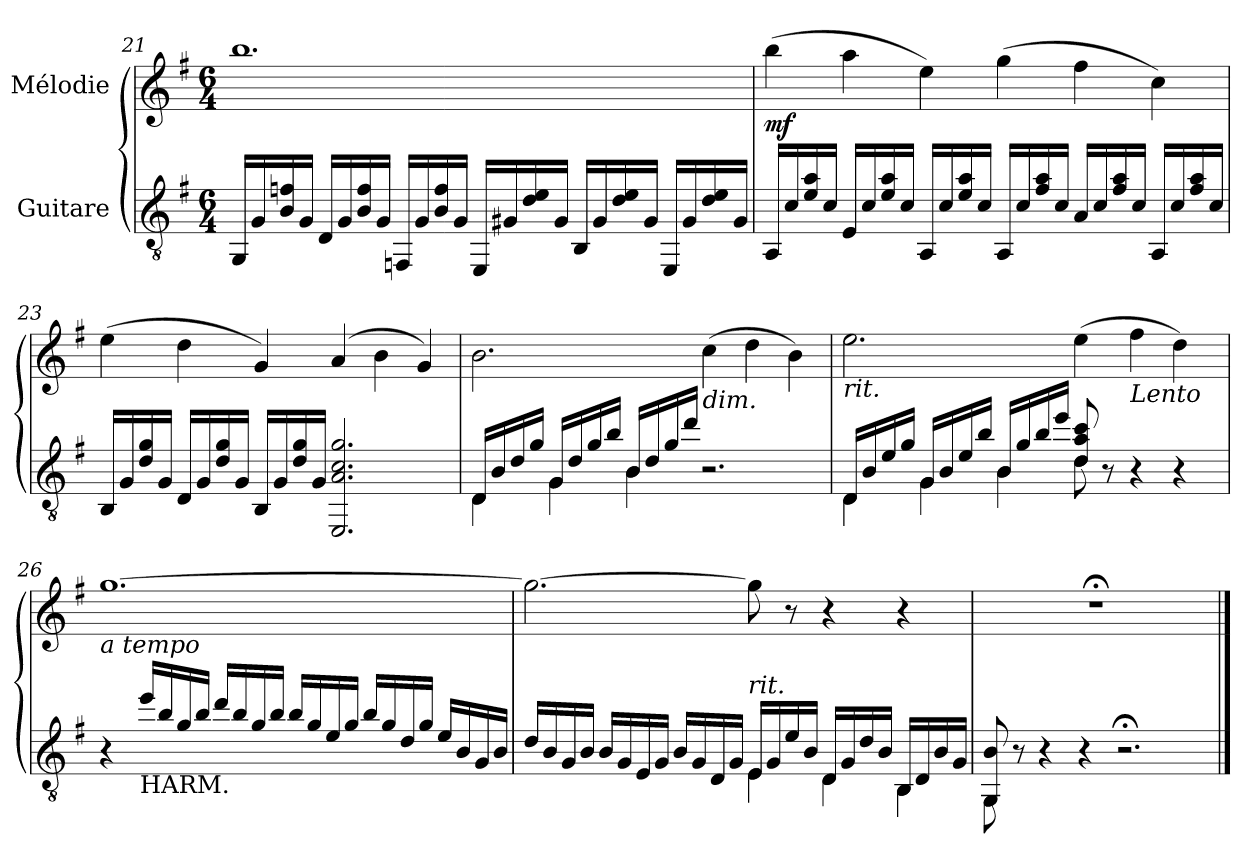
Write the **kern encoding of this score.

**kern	**kern	**dynam
*part2	*part1	*part1
*staff2	*staff1	*staff1
*I"Guitare	*I"Mélodie	*
*clefGv2	*clefG2	*
*k[f#]	*k[f#]	*
*G:	*G:	*
*M6/4	*M6/4	*
=21	=21	=21
16GG/LL	1.bb	.
16G/	.	.
16B/ 16fn/	.	.
16G/JJ	.	.
16D/LL	.	.
16G/	.	.
16B/ 16f/	.	.
16G/JJ	.	.
16FFn/LL	.	.
16G/	.	.
16B/ 16f/	.	.
16G/JJ	.	.
16EE/LL	.	.
16G#X/	.	.
16d/ 16e/	.	.
16G#/JJ	.	.
16BB/LL	.	.
16G#/	.	.
16d/ 16e/	.	.
16G#/JJ	.	.
16EE/LL	.	.
16G#/	.	.
16d/ 16e/	.	.
16G#/JJ	.	.
!!LO:LB:g=z
=22	=22	=22
!	!	!LO:DY:b
16AA/LL	(>4bb	mf
16c/	.	.
16e/ 16a/	.	.
16c/JJ	.	.
16E/LL	4aa	.
16c/	.	.
16e/ 16a/	.	.
16c/JJ	.	.
16AA/LL	4ee)	.
16c/	.	.
16e/ 16a/	.	.
16c/JJ	.	.
16AA/LL	(>4gg	.
16c/	.	.
16f#/ 16a/	.	.
16c/JJ	.	.
16A/LL	4ff#	.
16c/	.	.
16f#/ 16a/	.	.
16c/JJ	.	.
16AA/LL	4cc)	.
16c/	.	.
16f#/ 16a/	.	.
16c/JJ	.	.
=23	=23	=23
16BB/LL	(>4ee	.
16G/	.	.
16d/ 16g/	.	.
16G/JJ	.	.
16D/LL	4dd	.
16G/	.	.
16d/ 16g/	.	.
16G/JJ	.	.
16BB/LL	4g)	.
16G/	.	.
16d/ 16g/	.	.
16G/JJ	.	.
2.EE/ 2.A/ 2.c/ 2.g/	(>4a	.
.	4b	.
.	4g)	.
=24	=24	=24
*^	*	*
16D/LL	4D\	2.b	.
16B/	.	.	.
16d/	.	.	.
16g/JJ	.	.	.
16G/LL	4G\	.	.
16d/	.	.	.
16g/	.	.	.
16b/JJ	.	.	.
16B/LL	4B\	.	.
16d/	.	.	.
16g/	.	.	.
16dd/JJ	.	.	.
!	!	!LO:TX:b:i:t=dim.	!
2.r	2.ryy	(>4cc	.
.	.	4dd	.
.	.	4b)	.
!!LO:LB:g=z
=25	=25	=25	=25
!	!	!LO:TX:b:i:t=rit.	!
16D/LL	4D\	2.ee	.
16B/	.	.	.
16e/	.	.	.
16g/JJ	.	.	.
16G/LL	4G\	.	.
16B/	.	.	.
16e/	.	.	.
16b/JJ	.	.	.
16B/LL	4B\	.	.
16g/	.	.	.
16b/	.	.	.
16ee/JJ	.	.	.
8d/ 8a/ 8cc/	8d\	(>4ee	.
8r	2ryy	.	.
!	!	!LO:TX:b:i:t=Lento	!
4r	.	4ff#	.
4r	.	4dd)	.
.	8ryy	.	.
=26	=26	=26	=26
!	!	!LO:TX:b:i:t=a tempo	!
*v	*v	*	*
4r	[1.gg	.
!LO:TX:b:t=HARM.	!	!
16ee/LL	.	.
16b/	.	.
16g/	.	.
16b/JJ	.	.
16dd/LL	.	.
16b/	.	.
16g/	.	.
16b/JJ	.	.
16b/LL	.	.
16g/	.	.
16e/	.	.
16g/JJ	.	.
16b/LL	.	.
16g/	.	.
16d/	.	.
16g/JJ	.	.
16e/LL	.	.
16B/	.	.
16G/	.	.
16B/JJ	.	.
=27	=27	=27
*^	*	*
16d/LL	2.ryy	2.gg_	.
16B/	.	.	.
16G/	.	.	.
16B/JJ	.	.	.
16B/LL	.	.	.
16G/	.	.	.
16E/	.	.	.
16G/JJ	.	.	.
16B/LL	.	.	.
16G/	.	.	.
16D/	.	.	.
16G/JJ	.	.	.
!LO:TX:a:i:t=rit.	!	!	!
16E/LL	4E\	8gg]	.
16G/	.	.	.
16e/	.	8r	.
16B/JJ	.	.	.
16D/LL	4D\	4r	.
16G/	.	.	.
16d/	.	.	.
16B/JJ	.	.	.
16BB/LL	4BB\	4r	.
16D/	.	.	.
16B/	.	.	.
16G/JJ	.	.	.
!!LO:LB:g=z
=28	=28	=28	=28
!	!	!LO:N:vis=1	!
8GG/ 8B/	8GG\	1.r;<	.
8r	1ryy	.	.
4r	.	.	.
4r	.	.	.
2.r;<	.	.	.
.	4.ryy	.	.
*v	*v	*	*
==	==	==
*-	*-	*-
